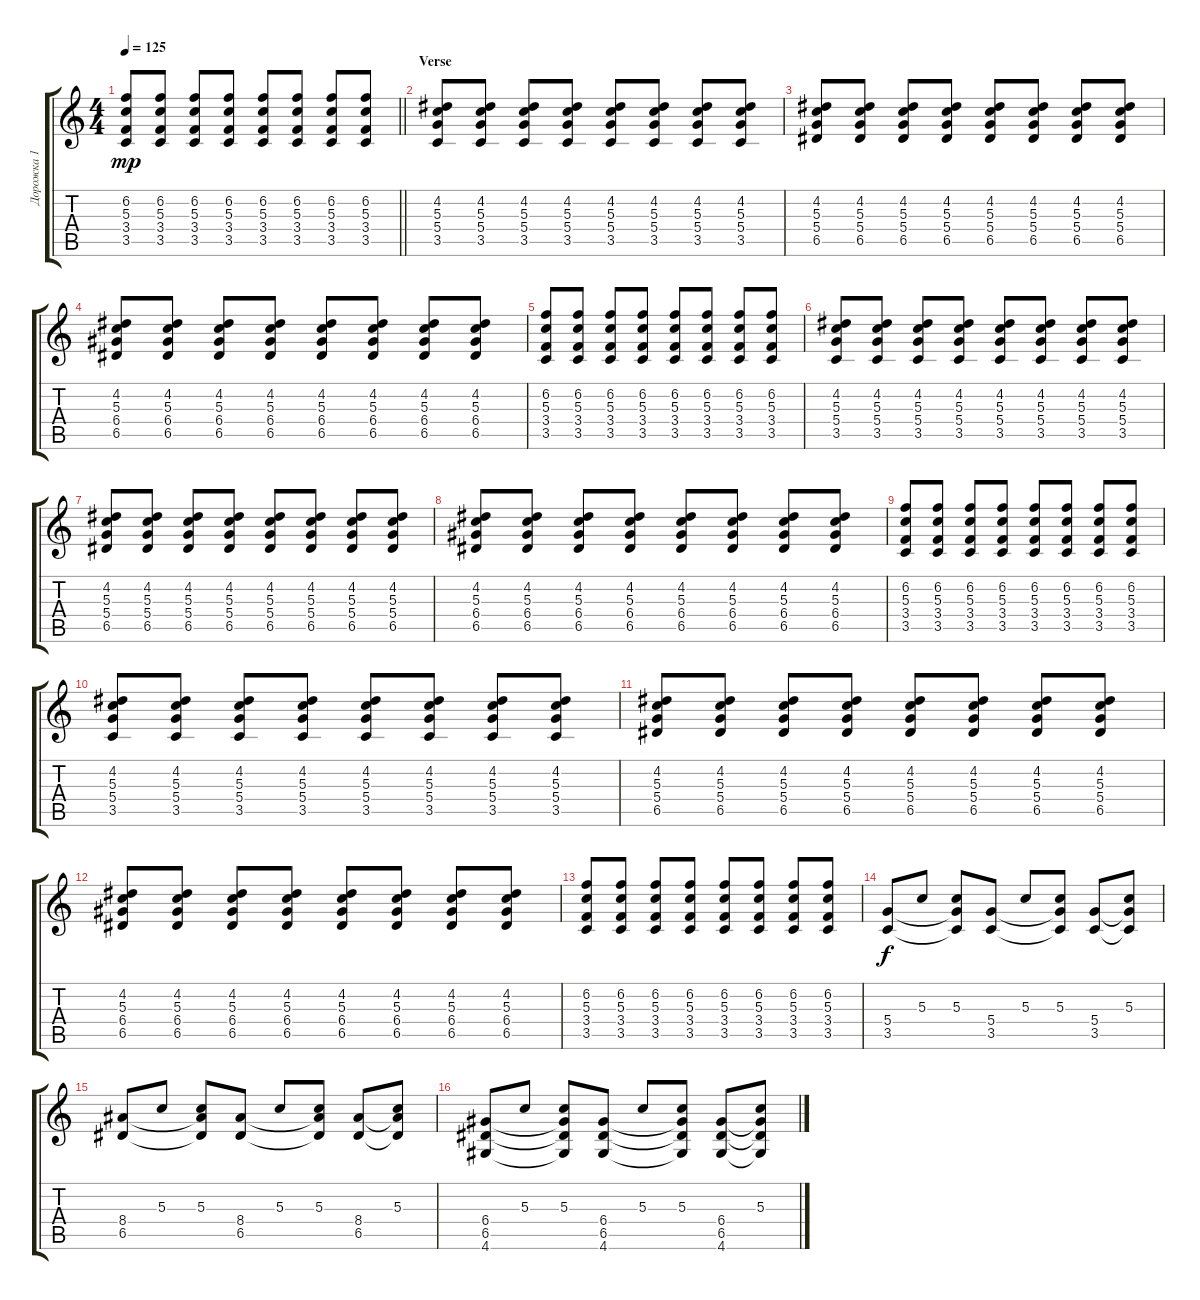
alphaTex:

\track ("Дорожка 1" "Дорожка 1") {instrument acousticguitarsteel}
\staff {score tabs}
\tuning (E4 B3 G3 D3 A2 E2) {hide}
\ts (4 4)
\tempo 125
\clef g2
\barLineRight lightlight
\ks c
(6.2 5.3 3.4 3.5).8{dy mp} (6.2 5.3 3.4 3.5).8 (6.2 5.3 3.4 3.5).8 (6.2 5.3 3.4 3.5).8 (6.2 5.3 3.4 3.5).8 (6.2 5.3 3.4 3.5).8 (6.2 5.3 3.4 3.5).8 (6.2 5.3 3.4 3.5).8 |
\section ("" "Verse")
(4.2 5.3 5.4 3.5).8 (4.2 5.3 5.4 3.5).8 (4.2 5.3 5.4 3.5).8 (4.2 5.3 5.4 3.5).8 (4.2 5.3 5.4 3.5).8 (4.2 5.3 5.4 3.5).8 (4.2 5.3 5.4 3.5).8 (4.2 5.3 5.4 3.5).8 |
(4.2 5.3 5.4 6.5).8 (4.2 5.3 5.4 6.5).8 (4.2 5.3 5.4 6.5).8 (4.2 5.3 5.4 6.5).8 (4.2 5.3 5.4 6.5).8 (4.2 5.3 5.4 6.5).8 (4.2 5.3 5.4 6.5).8 (4.2 5.3 5.4 6.5).8 |
(4.2 5.3 6.4 6.5).8 (4.2 5.3 6.4 6.5).8 (4.2 5.3 6.4 6.5).8 (4.2 5.3 6.4 6.5).8 (4.2 5.3 6.4 6.5).8 (4.2 5.3 6.4 6.5).8 (4.2 5.3 6.4 6.5).8 (4.2 5.3 6.4 6.5).8 |
(6.2 5.3 3.4 3.5).8 (6.2 5.3 3.4 3.5).8 (6.2 5.3 3.4 3.5).8 (6.2 5.3 3.4 3.5).8 (6.2 5.3 3.4 3.5).8 (6.2 5.3 3.4 3.5).8 (6.2 5.3 3.4 3.5).8 (6.2 5.3 3.4 3.5).8 |
(4.2 5.3 5.4 3.5).8 (4.2 5.3 5.4 3.5).8 (4.2 5.3 5.4 3.5).8 (4.2 5.3 5.4 3.5).8 (4.2 5.3 5.4 3.5).8 (4.2 5.3 5.4 3.5).8 (4.2 5.3 5.4 3.5).8 (4.2 5.3 5.4 3.5).8 |
(4.2 5.3 5.4 6.5).8 (4.2 5.3 5.4 6.5).8 (4.2 5.3 5.4 6.5).8 (4.2 5.3 5.4 6.5).8 (4.2 5.3 5.4 6.5).8 (4.2 5.3 5.4 6.5).8 (4.2 5.3 5.4 6.5).8 (4.2 5.3 5.4 6.5).8 |
(4.2 5.3 6.4 6.5).8 (4.2 5.3 6.4 6.5).8 (4.2 5.3 6.4 6.5).8 (4.2 5.3 6.4 6.5).8 (4.2 5.3 6.4 6.5).8 (4.2 5.3 6.4 6.5).8 (4.2 5.3 6.4 6.5).8 (4.2 5.3 6.4 6.5).8 |
(6.2 5.3 3.4 3.5).8 (6.2 5.3 3.4 3.5).8 (6.2 5.3 3.4 3.5).8 (6.2 5.3 3.4 3.5).8 (6.2 5.3 3.4 3.5).8 (6.2 5.3 3.4 3.5).8 (6.2 5.3 3.4 3.5).8 (6.2 5.3 3.4 3.5).8 |
(4.2 5.3 5.4 3.5).8 (4.2 5.3 5.4 3.5).8 (4.2 5.3 5.4 3.5).8 (4.2 5.3 5.4 3.5).8 (4.2 5.3 5.4 3.5).8 (4.2 5.3 5.4 3.5).8 (4.2 5.3 5.4 3.5).8 (4.2 5.3 5.4 3.5).8 |
(4.2 5.3 5.4 6.5).8 (4.2 5.3 5.4 6.5).8 (4.2 5.3 5.4 6.5).8 (4.2 5.3 5.4 6.5).8 (4.2 5.3 5.4 6.5).8 (4.2 5.3 5.4 6.5).8 (4.2 5.3 5.4 6.5).8 (4.2 5.3 5.4 6.5).8 |
(4.2 5.3 6.4 6.5).8 (4.2 5.3 6.4 6.5).8 (4.2 5.3 6.4 6.5).8 (4.2 5.3 6.4 6.5).8 (4.2 5.3 6.4 6.5).8 (4.2 5.3 6.4 6.5).8 (4.2 5.3 6.4 6.5).8 (4.2 5.3 6.4 6.5).8 |
(6.2 5.3 3.4 3.5).8 (6.2 5.3 3.4 3.5).8 (6.2 5.3 3.4 3.5).8 (6.2 5.3 3.4 3.5).8 (6.2 5.3 3.4 3.5).8 (6.2 5.3 3.4 3.5).8 (6.2 5.3 3.4 3.5).8 (6.2 5.3 3.4 3.5).8 |
(5.4 3.5).8{dy f} 5.3.8 (5.3 5.4{t} 3.5{t}).8 (5.4 3.5).8 5.3.8 (5.3 5.4{t} 3.5{t}).8 (5.4 3.5).8 (5.3 5.4{t} 3.5{t}).8 |
(8.4 6.5).8 5.3.8 (5.3 8.4{t} 6.5{t}).8 (8.4 6.5).8 5.3.8 (5.3 8.4{t} 6.5{t}).8 (8.4 6.5).8 (5.3 8.4{t} 6.5{t}).8 |
(6.4 6.5 4.6).8 5.3.8 (5.3 6.4{t} 6.5{t} 4.6{t}).8 (6.4 6.5 4.6).8 5.3.8 (5.3 6.4{t} 6.5{t} 4.6{t}).8 (6.4 6.5 4.6).8 (5.3 6.4{t} 6.5{t} 4.6{t}).8
